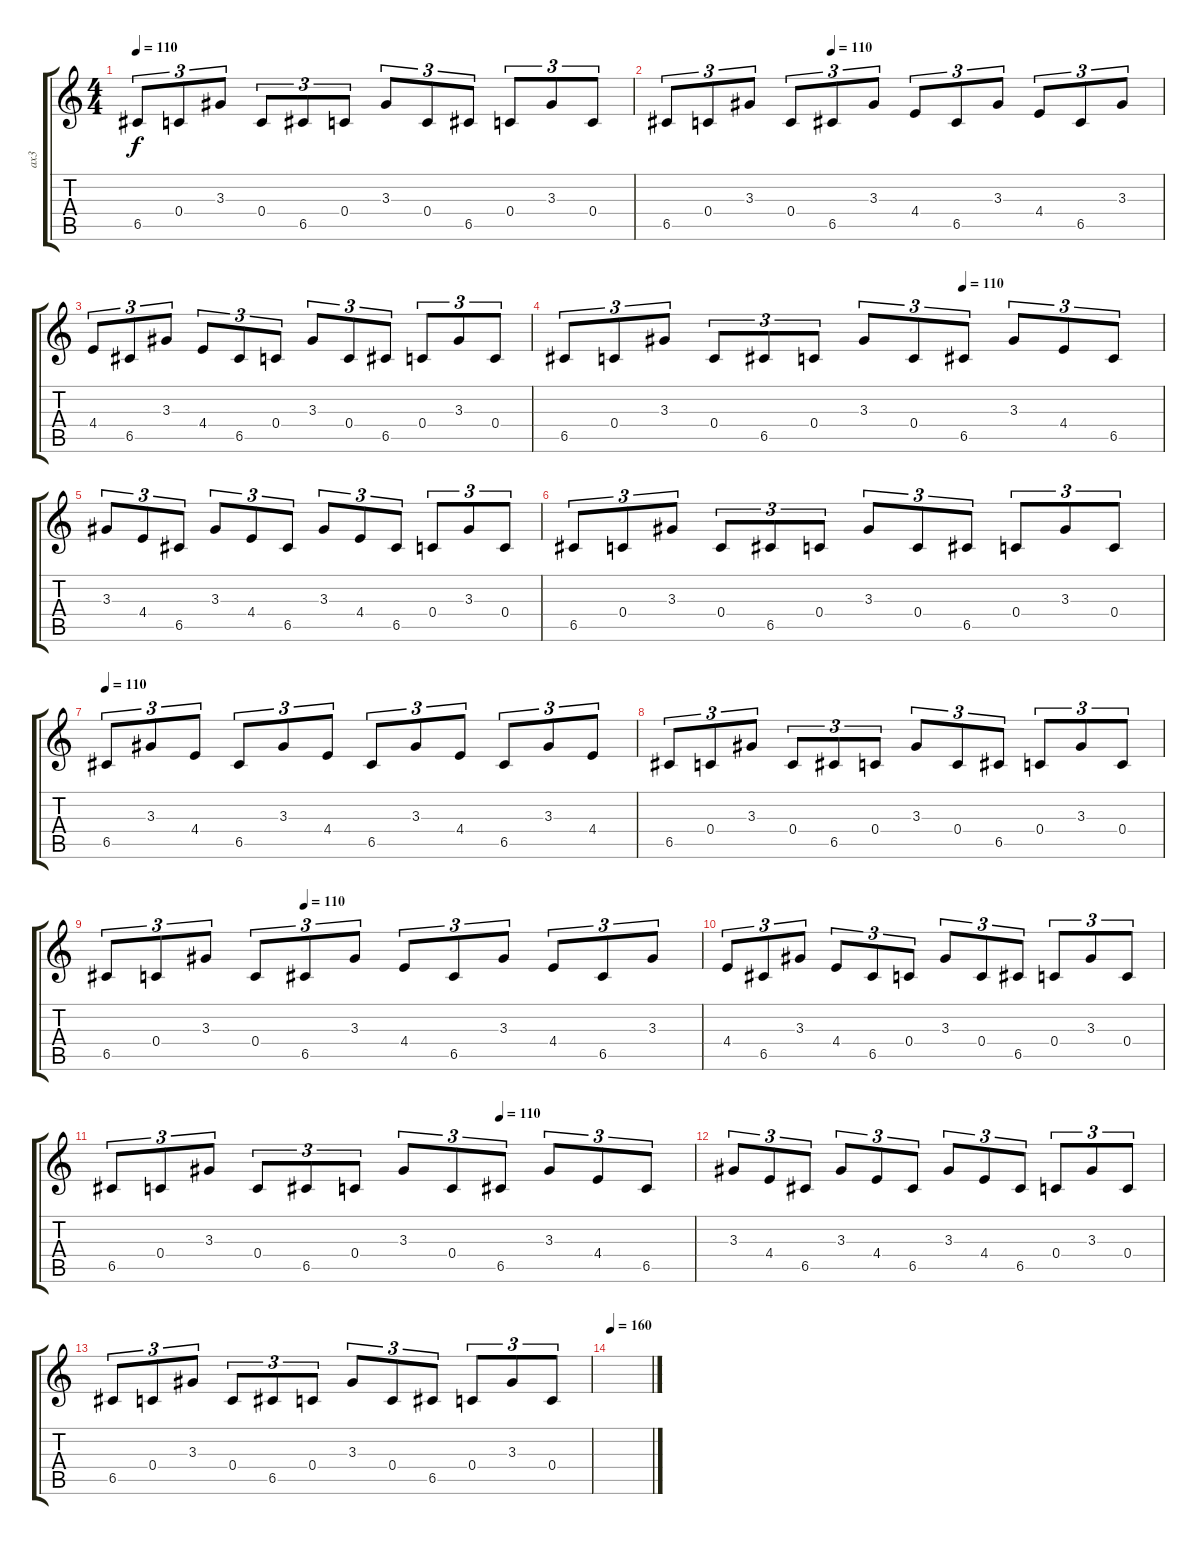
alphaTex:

\track ("ax3" "ax3") {instrument distortionguitar}
\staff {score tabs}
\tuning (D4 A3 F3 C3 G2 C2) {hide}
\ts (4 4)
\tempo 110
\clef g2
\ks c
6.5.8{tu (3 2) dy f} 0.4.8{tu (3 2)} 3.3.8{tu (3 2)} 0.4.8{tu (3 2)} 6.5.8{tu (3 2)} 0.4.8{tu (3 2)} 3.3.8{tu (3 2)} 0.4.8{tu (3 2)} 6.5.8{tu (3 2)} 0.4.8{tu (3 2)} 3.3.8{tu (3 2)} 0.4.8{tu (3 2)} |
\tempo (110 0.3333333333333333)
6.5.8{tu (3 2)} 0.4.8{tu (3 2)} 3.3.8{tu (3 2)} 0.4.8{tu (3 2)} 6.5.8{tu (3 2)} 3.3.8{tu (3 2)} 4.4.8{tu (3 2)} 6.5.8{tu (3 2)} 3.3.8{tu (3 2)} 4.4.8{tu (3 2)} 6.5.8{tu (3 2)} 3.3.8{tu (3 2)} |
4.4.8{tu (3 2)} 6.5.8{tu (3 2)} 3.3.8{tu (3 2)} 4.4.8{tu (3 2)} 6.5.8{tu (3 2)} 0.4.8{tu (3 2)} 3.3.8{tu (3 2)} 0.4.8{tu (3 2)} 6.5.8{tu (3 2)} 0.4.8{tu (3 2)} 3.3.8{tu (3 2)} 0.4.8{tu (3 2)} |
\tempo (110 0.6666666666666666)
6.5.8{tu (3 2)} 0.4.8{tu (3 2)} 3.3.8{tu (3 2)} 0.4.8{tu (3 2)} 6.5.8{tu (3 2)} 0.4.8{tu (3 2)} 3.3.8{tu (3 2)} 0.4.8{tu (3 2)} 6.5.8{tu (3 2)} 3.3.8{tu (3 2)} 4.4.8{tu (3 2)} 6.5.8{tu (3 2)} |
3.3.8{tu (3 2)} 4.4.8{tu (3 2)} 6.5.8{tu (3 2)} 3.3.8{tu (3 2)} 4.4.8{tu (3 2)} 6.5.8{tu (3 2)} 3.3.8{tu (3 2)} 4.4.8{tu (3 2)} 6.5.8{tu (3 2)} 0.4.8{tu (3 2)} 3.3.8{tu (3 2)} 0.4.8{tu (3 2)} |
6.5.8{tu (3 2)} 0.4.8{tu (3 2)} 3.3.8{tu (3 2)} 0.4.8{tu (3 2)} 6.5.8{tu (3 2)} 0.4.8{tu (3 2)} 3.3.8{tu (3 2)} 0.4.8{tu (3 2)} 6.5.8{tu (3 2)} 0.4.8{tu (3 2)} 3.3.8{tu (3 2)} 0.4.8{tu (3 2)} |
\tempo 110
6.5.8{tu (3 2)} 3.3.8{tu (3 2)} 4.4.8{tu (3 2)} 6.5.8{tu (3 2)} 3.3.8{tu (3 2)} 4.4.8{tu (3 2)} 6.5.8{tu (3 2)} 3.3.8{tu (3 2)} 4.4.8{tu (3 2)} 6.5.8{tu (3 2)} 3.3.8{tu (3 2)} 4.4.8{tu (3 2)} |
6.5.8{tu (3 2)} 0.4.8{tu (3 2)} 3.3.8{tu (3 2)} 0.4.8{tu (3 2)} 6.5.8{tu (3 2)} 0.4.8{tu (3 2)} 3.3.8{tu (3 2)} 0.4.8{tu (3 2)} 6.5.8{tu (3 2)} 0.4.8{tu (3 2)} 3.3.8{tu (3 2)} 0.4.8{tu (3 2)} |
\tempo (110 0.3333333333333333)
6.5.8{tu (3 2)} 0.4.8{tu (3 2)} 3.3.8{tu (3 2)} 0.4.8{tu (3 2)} 6.5.8{tu (3 2)} 3.3.8{tu (3 2)} 4.4.8{tu (3 2)} 6.5.8{tu (3 2)} 3.3.8{tu (3 2)} 4.4.8{tu (3 2)} 6.5.8{tu (3 2)} 3.3.8{tu (3 2)} |
4.4.8{tu (3 2)} 6.5.8{tu (3 2)} 3.3.8{tu (3 2)} 4.4.8{tu (3 2)} 6.5.8{tu (3 2)} 0.4.8{tu (3 2)} 3.3.8{tu (3 2)} 0.4.8{tu (3 2)} 6.5.8{tu (3 2)} 0.4.8{tu (3 2)} 3.3.8{tu (3 2)} 0.4.8{tu (3 2)} |
\tempo (110 0.6666666666666666)
6.5.8{tu (3 2)} 0.4.8{tu (3 2)} 3.3.8{tu (3 2)} 0.4.8{tu (3 2)} 6.5.8{tu (3 2)} 0.4.8{tu (3 2)} 3.3.8{tu (3 2)} 0.4.8{tu (3 2)} 6.5.8{tu (3 2)} 3.3.8{tu (3 2)} 4.4.8{tu (3 2)} 6.5.8{tu (3 2)} |
3.3.8{tu (3 2)} 4.4.8{tu (3 2)} 6.5.8{tu (3 2)} 3.3.8{tu (3 2)} 4.4.8{tu (3 2)} 6.5.8{tu (3 2)} 3.3.8{tu (3 2)} 4.4.8{tu (3 2)} 6.5.8{tu (3 2)} 0.4.8{tu (3 2)} 3.3.8{tu (3 2)} 0.4.8{tu (3 2)} |
6.5.8{tu (3 2)} 0.4.8{tu (3 2)} 3.3.8{tu (3 2)} 0.4.8{tu (3 2)} 6.5.8{tu (3 2)} 0.4.8{tu (3 2)} 3.3.8{tu (3 2)} 0.4.8{tu (3 2)} 6.5.8{tu (3 2)} 0.4.8{tu (3 2)} 3.3.8{tu (3 2)} 0.4.8{tu (3 2)} |
\tempo 160
